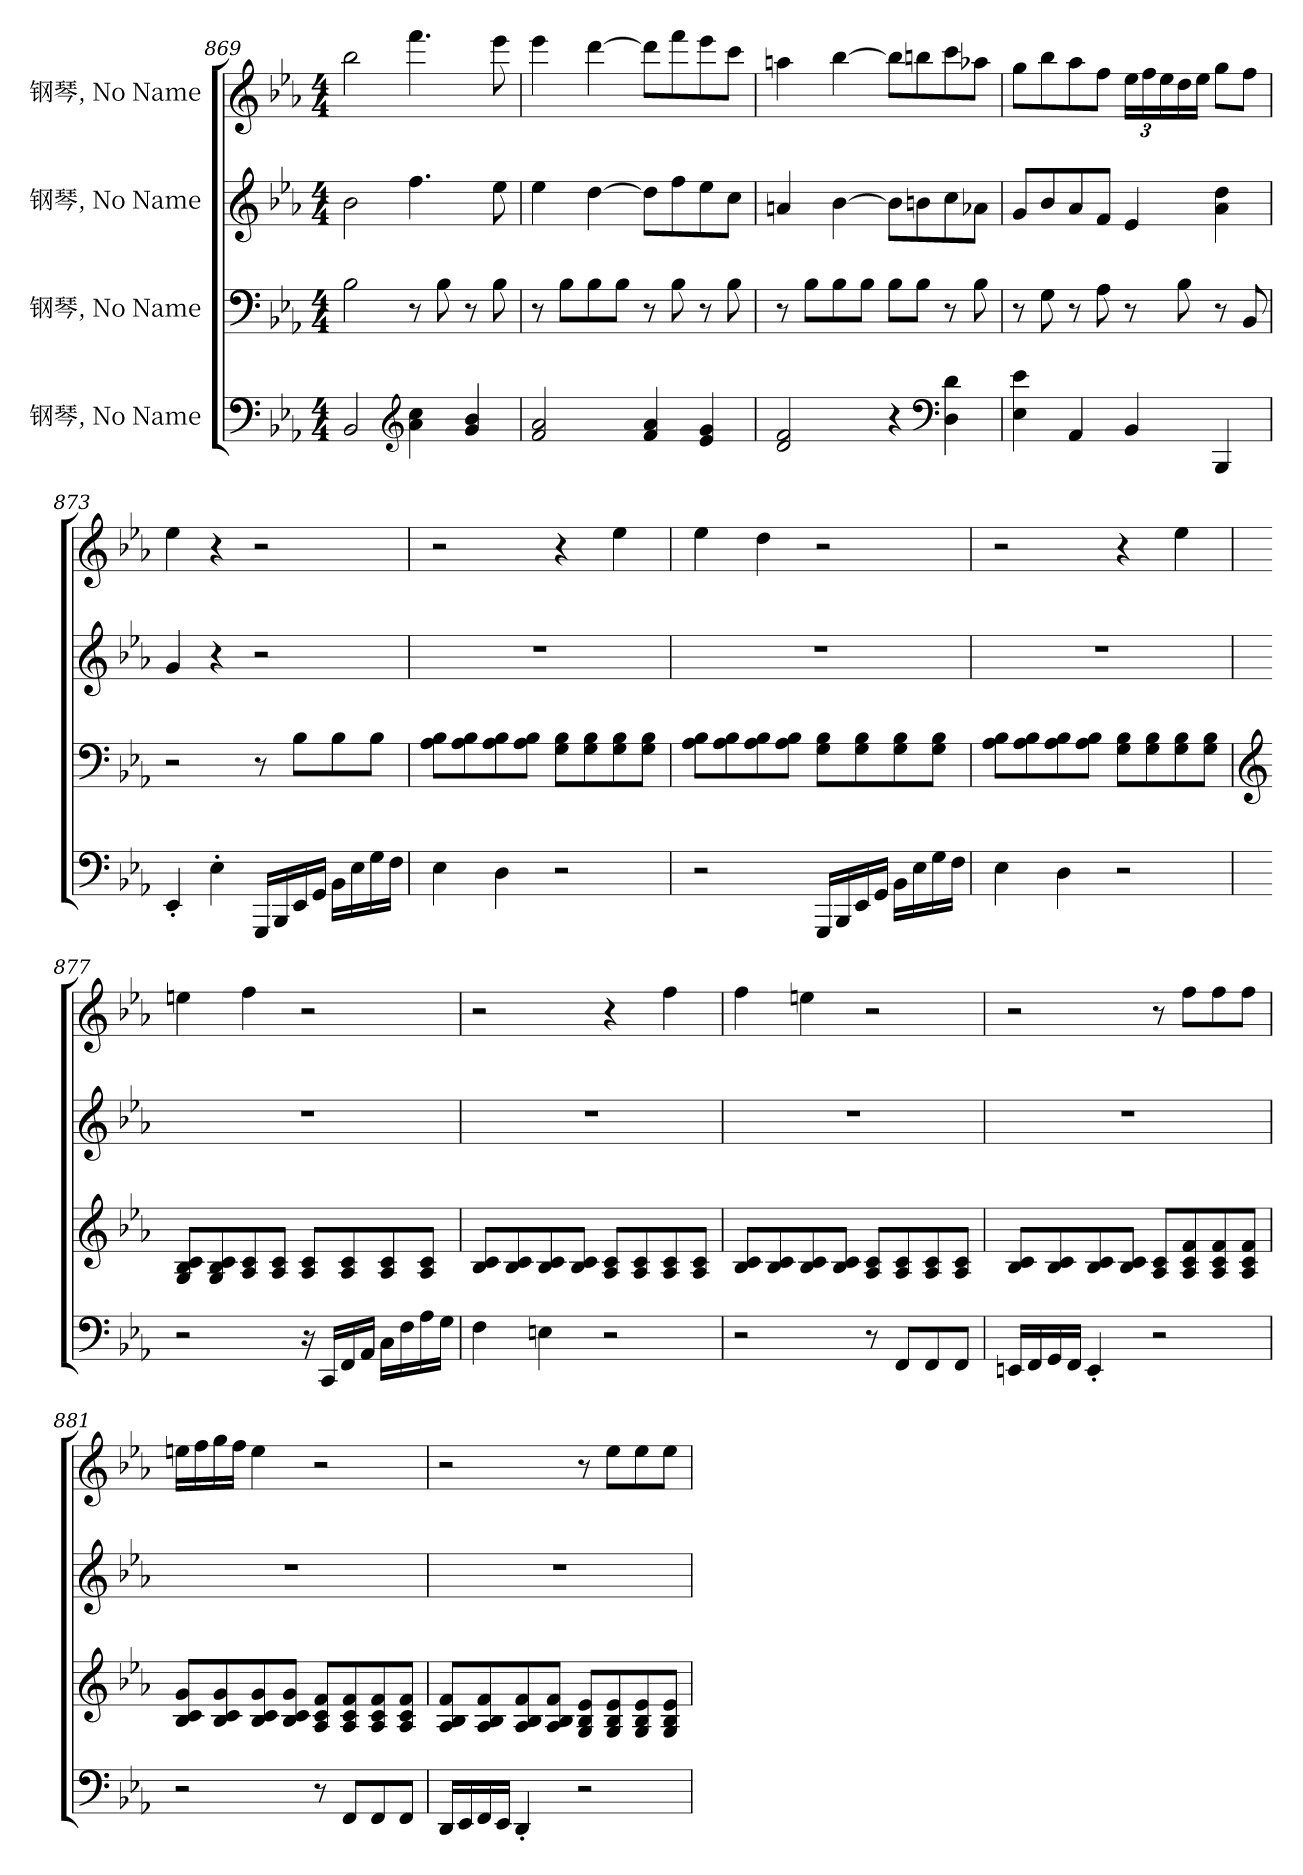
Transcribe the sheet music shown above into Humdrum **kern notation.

**kern	**kern	**kern	**kern
*part4	*part3	*part2	*part1
*staff4	*staff3	*staff2	*staff1
*I"钢琴, No Name	*I"钢琴, No Name	*I"钢琴, No Name	*I"钢琴, No Name
*clefF4	*clefF4	*clefG2	*clefG2
*k[b-e-a-]	*k[b-e-a-]	*k[b-e-a-]	*k[b-e-a-]
*M4/4	*M4/4	*M4/4	*M4/4
*MM69	*MM69	*MM69	*MM69
=869	=869	=869	=869
2BB-/	2B-\	2b-\	2bb-\
*clefG2	*	*	*
*	*	*	*MM161
4a-\ 4cc\	8r	4.ff\	4.fff\
.	8B-\	.	.
4g/ 4b-/	8r	.	.
.	8B-\	8ee-\	8eee-\
!!LO:PB:g=z
=870	=870	=870	=870
*	*	*	*MM161
2f/ 2a-/	8r	4ee-\	4eee-\
.	8B-\L	.	.
.	8B-\	[4dd\	[4ddd\
.	8B-\J	.	.
4f/ 4a-/	8r	8dd\L]	8ddd\L]
.	8B-\	8ff\	8fff\
4e-/ 4g/	8r	8ee-\	8eee-\
.	8B-\	8cc\J	8ccc\J
=871	=871	=871	=871
2d/ 2f/	8r	4an/	4aan\
.	8B-\L	.	.
.	8B-\	[4b-\	[4bb-\
.	8B-\J	.	.
4r	8B-\L	8b-\L]	8bb-\L]
.	8B-\J	8bn\	8bbn\
*clefF4	*	*	*
4D\ 4d\	8r	8cc\	8ccc\
.	8B-\	8a-X\J	8aa-X\J
=872	=872	=872	=872
4E-\ 4e-\	8r	8g/L	8gg\L
.	8G\	8b-/	8bb-\
4AA-/	8r	8a-/	8aa-\
.	8A-\	8f/J	8ff\J
*	*	*	*Xbrackettup
4BB-/	8r	4e-/	24ee-\LL
.	.	.	24ff\
.	.	.	24ee-\
.	8B-\	.	16dd\
.	.	.	16ee-\JJ
4BBB-/	8r	4a-\ 4dd\	8gg\L
.	8BB-/	.	8ff\J
!!LO:LB:g=z
=873	=873	=873	=873
4EE-'/	2r	4g/	4ee-\
4E-'\	.	4r	4r
*	*	*	*MM161
16GGG/LL	8r	2r	2r
16BBB-/	.	.	.
16EE-/	8B-\L	.	.
16GG/JJ	.	.	.
16BB-\LL	8B-\	.	.
16E-\	.	.	.
16G\	8B-\J	.	.
16F\JJ	.	.	.
=874	=874	=874	=874
*	*	*	*MM161
4E-\	8A-\ 8B-\L	1r	2r
.	8A-\ 8B-\	.	.
4D\	8A-\ 8B-\	.	.
.	8A-\ 8B-\J	.	.
2r	8G\ 8B-\L	.	4r
.	8G\ 8B-\	.	.
.	8G\ 8B-\	.	4ee-\
.	8G\ 8B-\J	.	.
=875	=875	=875	=875
*	*	*	*MM161
2r	8A-\ 8B-\L	1r	4ee-\
.	8A-\ 8B-\	.	.
.	8A-\ 8B-\	.	4dd\
.	8A-\ 8B-\J	.	.
16GGG/LL	8G\ 8B-\L	.	2r
16BBB-/	.	.	.
16EE-/	8G\ 8B-\	.	.
16GG/JJ	.	.	.
16BB-\LL	8G\ 8B-\	.	.
16E-\	.	.	.
16G\	8G\ 8B-\J	.	.
16F\JJ	.	.	.
!!LO:LB:g=z
=876	=876	=876	=876
*	*	*	*MM161
4E-\	8A-\ 8B-\L	1r	2r
.	8A-\ 8B-\	.	.
4D\	8A-\ 8B-\	.	.
.	8A-\ 8B-\J	.	.
2r	8G\ 8B-\L	.	4r
.	8G\ 8B-\	.	.
.	8G\ 8B-\	.	4ee-\
.	8G\ 8B-\J	.	.
=877	=877	=877	=877
*	*clefG2	*	*
*	*	*	*MM161
2r	8G/ 8B-/ 8c/L	1r	4een\
.	8G/ 8B-/ 8c/	.	.
.	8A-/ 8c/	.	4ff\
.	8A-/ 8c/J	.	.
16r	8A-/ 8c/L	.	2r
16CC/LL	.	.	.
16FF/	8A-/ 8c/	.	.
16AA-/JJ	.	.	.
16C\LL	8A-/ 8c/	.	.
16F\	.	.	.
16A-\	8A-/ 8c/J	.	.
16G\JJ	.	.	.
=878	=878	=878	=878
*	*	*	*MM161
4F\	8B-/ 8c/L	1r	2r
.	8B-/ 8c/	.	.
4En\	8B-/ 8c/	.	.
.	8B-/ 8c/J	.	.
2r	8A-/ 8c/L	.	4r
.	8A-/ 8c/	.	.
.	8A-/ 8c/	.	4ff\
.	8A-/ 8c/J	.	.
!!LO:PB:g=z
=879	=879	=879	=879
*	*	*	*MM161
2r	8B-/ 8c/L	1r	4ff\
.	8B-/ 8c/	.	.
.	8B-/ 8c/	.	4een\
.	8B-/ 8c/J	.	.
8r	8A-/ 8c/L	.	2r
8FF/L	8A-/ 8c/	.	.
8FF/	8A-/ 8c/	.	.
8FF/J	8A-/ 8c/J	.	.
=880	=880	=880	=880
*	*	*	*MM161
16EEn/LL	8B-/ 8c/L	1r	2r
16FF/	.	.	.
16GG/	8B-/ 8c/	.	.
16FF/JJ	.	.	.
4EE'/	8B-/ 8c/	.	.
.	8B-/ 8c/J	.	.
2r	8A-/ 8c/L	.	8r
.	8A-/ 8c/ 8f/	.	8ff\L
.	8A-/ 8c/ 8f/	.	8ff\
.	8A-/ 8c/ 8f/J	.	8ff\J
=881	=881	=881	=881
*	*	*	*MM161
2r	8B-/ 8c/ 8g/L	1r	16een\LL
.	.	.	16ff\
.	8B-/ 8c/ 8g/	.	16gg\
.	.	.	16ff\JJ
.	8B-/ 8c/ 8g/	.	4ee\
.	8B-/ 8c/ 8g/J	.	.
8r	8A-/ 8c/ 8f/L	.	2r
8FF/L	8A-/ 8c/ 8f/	.	.
8FF/	8A-/ 8c/ 8f/	.	.
8FF/J	8A-/ 8c/ 8f/J	.	.
!!LO:LB:g=z
=882	=882	=882	=882
*	*	*	*MM161
16DD/LL	8A-/ 8B-/ 8f/L	1r	2r
16EE-/	.	.	.
16FF/	8A-/ 8B-/ 8f/	.	.
16EE-/JJ	.	.	.
4DD'/	8A-/ 8B-/ 8f/	.	.
.	8A-/ 8B-/ 8f/J	.	.
2r	8G/ 8B-/ 8e-/L	.	8r
.	8G/ 8B-/ 8e-/	.	8ee-\L
.	8G/ 8B-/ 8e-/	.	8ee-\
.	8G/ 8B-/ 8e-/J	.	8ee-\J
=	=	=	=
*-	*-	*-	*-
